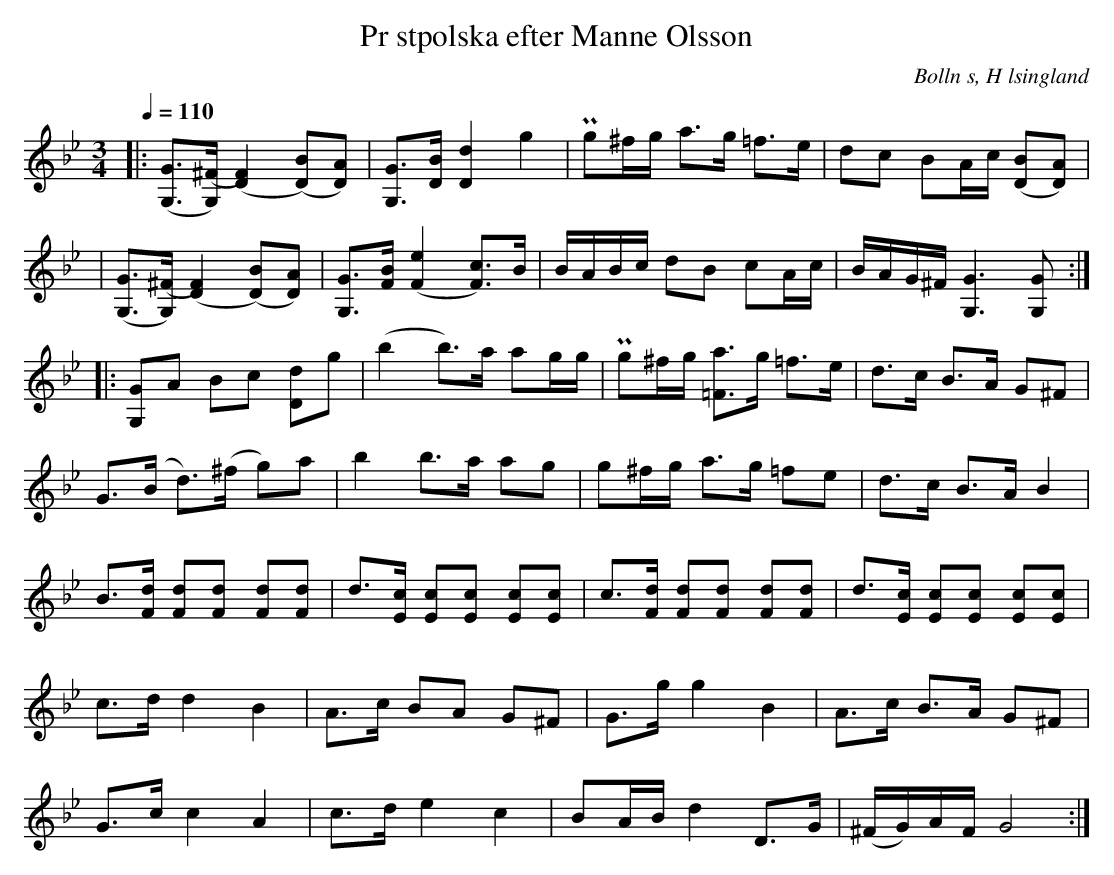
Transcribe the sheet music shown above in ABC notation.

X:1
T:Pr stpolska efter Manne Olsson
O:Bolln s, H lsingland
M:3/4
L:1/8
Q:1/4=110
K:Gm
|:[(G, G]>[G,) (^F] [F2) (D2] [(D) B][D) A]| [G, G]>[D B] [D2 d2] g2| Pg^f/g/ a>g =f>e | dc   BA/c/ [B (D][D) A]|
|[(G, G]>[G,) (^F] [F2) (D2] [(D) B][D) A]| [G, G]>[F B] [(F2 e2] [F) c]>B|B/A/B/c/  dB cA/c/  | B/A/G/^F/ [G,3 G3] [G, G] :|:
[G, G]A Bc [D d]g| (b2     b)>a ag/g/| Pg^f/g/  [=F a]>g =f>e | d>c         B>A G^F  |
G>(B   d>)(^f   g)a        | b2     b>a      ag         | g^f/g/ a>g =fe | d>c         B>A B2   |
B>[Fd] [Fd][Fd] [Fd][Fd] | d>[Ec] [Ec][Ec] [Ec][Ec] | \
c>[Fd] [Fd][Fd] [Fd][Fd] | d>[Ec] [Ec][Ec] [Ec][Ec] |
c>d    d2       B2           | A>c    BA       G^F       | G>g    g2 B2     | A>c         B>A G^F  |
G>c    c2       A2           | c>d    e2       c2        | BA/B/  d2 D>G   | (^F/G/)A/F/ G4      :|
